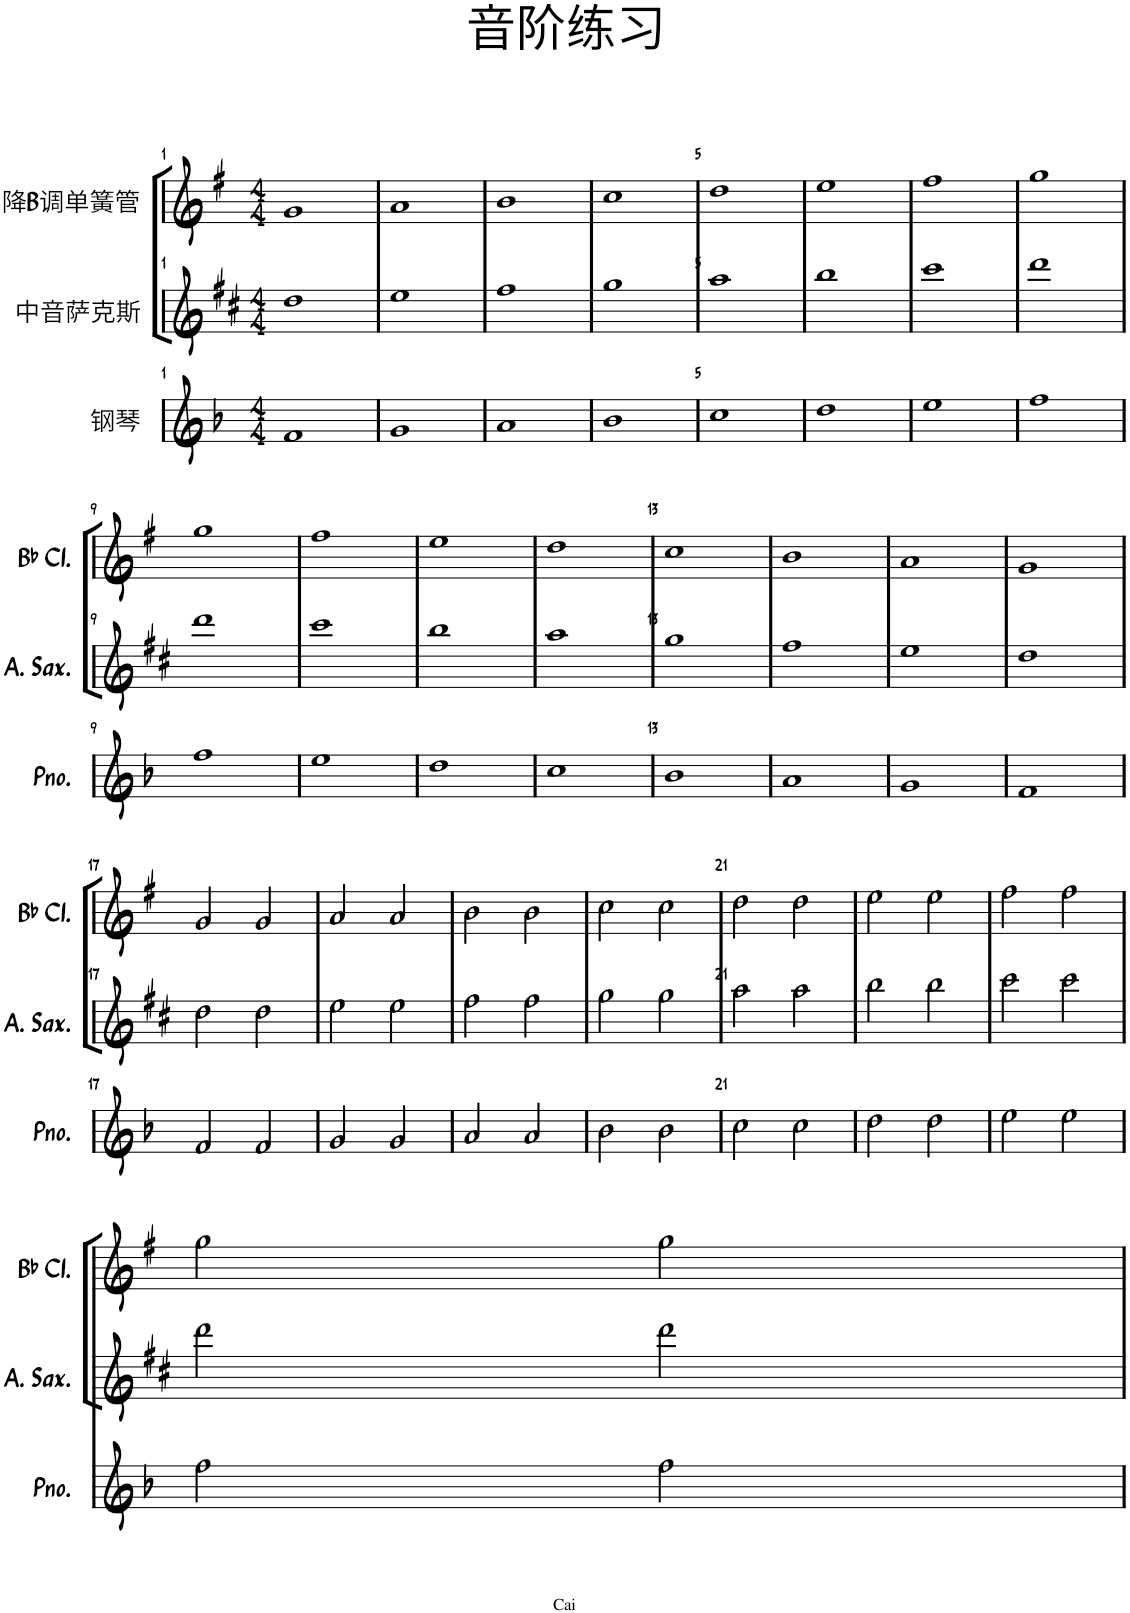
**kern	**kern	**kern
*part3	*part2	*part1
*staff3	*staff2	*staff1
*I"钢琴	*I"中音萨克斯	*I"降B调单簧管
*clefG2	*clefG2	*clefG2
*	*Trd5c9	*Trd1c2
*k[b-]	*k[f#c#]	*k[f#]
*M4/4	*M4/4	*M4/4
=1	=1	=1
1f	1dd	1g
=2	=2	=2
1g	1ee	1a
=3	=3	=3
1a	1ff#	1b
=4	=4	=4
1b-	1gg	1cc
=5	=5	=5
1cc	1aa	1dd
=6	=6	=6
1dd	1bb	1ee
=7	=7	=7
1ee	1ccc#	1ff#
=8	=8	=8
1ff	1ddd	1gg
!!LO:LB:g=z
=9	=9	=9
1ff	1ddd	1gg
=10	=10	=10
1ee	1ccc#	1ff#
=11	=11	=11
1dd	1bb	1ee
=12	=12	=12
1cc	1aa	1dd
=13	=13	=13
1b-	1gg	1cc
=14	=14	=14
1a	1ff#	1b
=15	=15	=15
1g	1ee	1a
=16	=16	=16
1f	1dd	1g
!!LO:LB:g=z
=17	=17	=17
2f/	2dd\	2g/
2f/	2dd\	2g/
=18	=18	=18
2g/	2ee\	2a/
2g/	2ee\	2a/
=19	=19	=19
2a/	2ff#\	2b\
2a/	2ff#\	2b\
=20	=20	=20
2b-\	2gg\	2cc\
2b-\	2gg\	2cc\
=21	=21	=21
2cc\	2aa\	2dd\
2cc\	2aa\	2dd\
=22	=22	=22
2dd\	2bb\	2ee\
2dd\	2bb\	2ee\
=23	=23	=23
2ee\	2ccc#\	2ff#\
2ee\	2ccc#\	2ff#\
!!LO:LB:g=z
=24	=24	=24
2ff\	2ddd\	2gg\
2ff\	2ddd\	2gg\
=	=	=
*-	*-	*-
